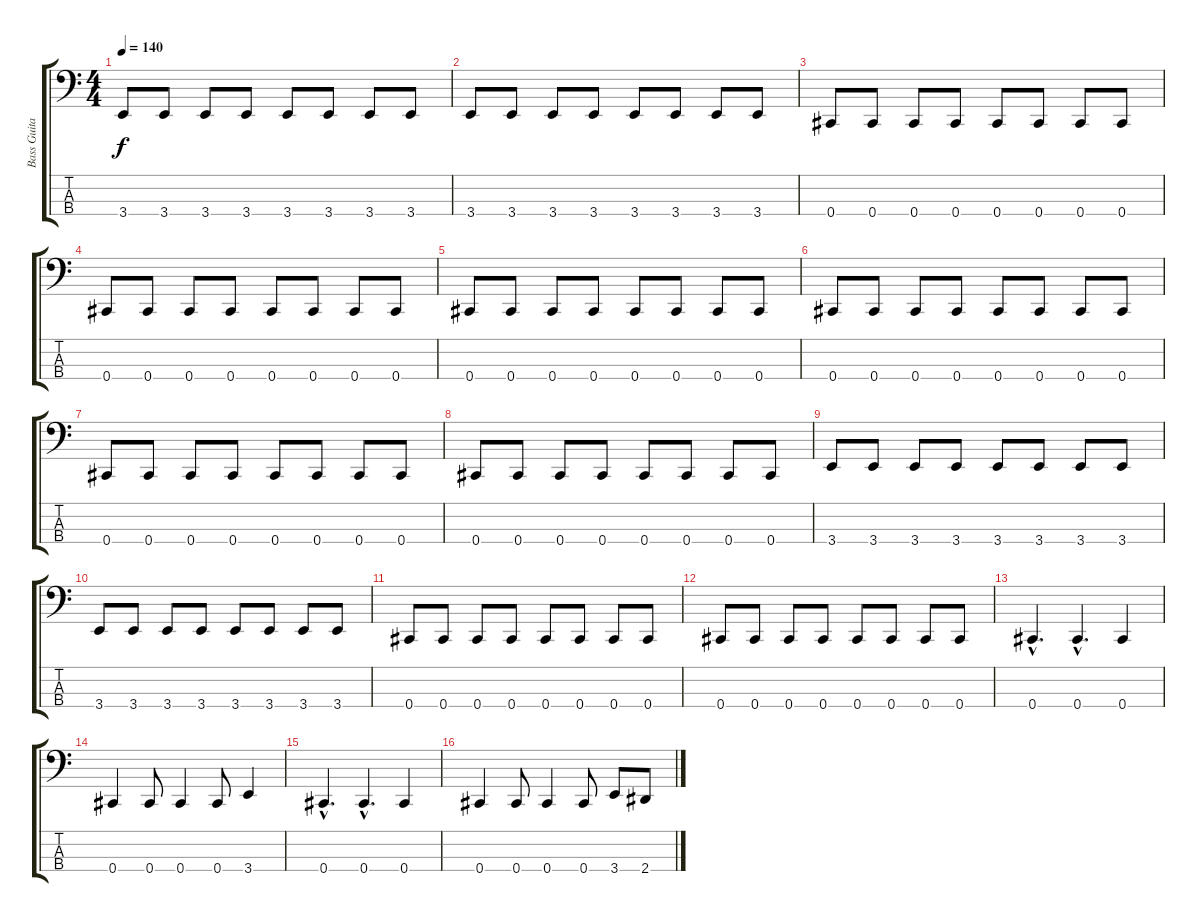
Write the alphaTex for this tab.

\track ("Bass Guitar" "Bass Guita") {instrument electricbassfinger}
\staff {score tabs}
\tuning (E2 B1 Gb1 Db1) {hide}
\ts (4 4)
\tempo 140
\clef f4
\ks c
3.4.8{dy f} 3.4.8 3.4.8 3.4.8 3.4.8 3.4.8 3.4.8 3.4.8 |
3.4.8 3.4.8 3.4.8 3.4.8 3.4.8 3.4.8 3.4.8 3.4.8 |
0.4.8 0.4.8 0.4.8 0.4.8 0.4.8 0.4.8 0.4.8 0.4.8 |
0.4.8 0.4.8 0.4.8 0.4.8 0.4.8 0.4.8 0.4.8 0.4.8 |
0.4.8 0.4.8 0.4.8 0.4.8 0.4.8 0.4.8 0.4.8 0.4.8 |
0.4.8 0.4.8 0.4.8 0.4.8 0.4.8 0.4.8 0.4.8 0.4.8 |
0.4.8 0.4.8 0.4.8 0.4.8 0.4.8 0.4.8 0.4.8 0.4.8 |
0.4.8 0.4.8 0.4.8 0.4.8 0.4.8 0.4.8 0.4.8 0.4.8 |
3.4.8 3.4.8 3.4.8 3.4.8 3.4.8 3.4.8 3.4.8 3.4.8 |
3.4.8 3.4.8 3.4.8 3.4.8 3.4.8 3.4.8 3.4.8 3.4.8 |
0.4.8 0.4.8 0.4.8 0.4.8 0.4.8 0.4.8 0.4.8 0.4.8 |
0.4.8 0.4.8 0.4.8 0.4.8 0.4.8 0.4.8 0.4.8 0.4.8 |
0.4{hac}.4{d} 0.4{hac}.4{d} 0.4.4 |
0.4.4 0.4.8 0.4.4 0.4.8 3.4.4 |
0.4{hac}.4{d} 0.4{hac}.4{d} 0.4.4 |
0.4.4 0.4.8 0.4.4 0.4.8 3.4.8 2.4.8
